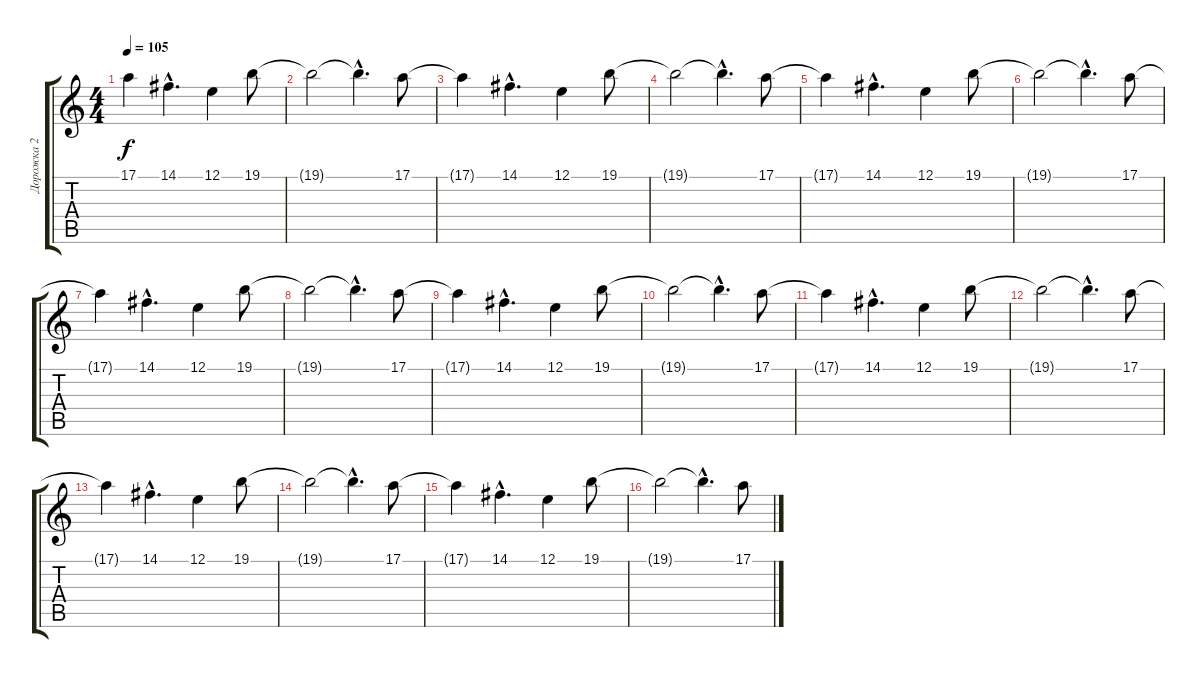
\track ("Дорожка 2" "Дорожка 2") {instrument acousticgrandpiano}
\staff {score tabs}
\tuning (E4 B3 G3 D3 A2 E2) {hide}
\ts (4 4)
\tempo 105
\clef g2
\ks c
17.1{t}.4{dy f} 14.1{hac}.4{d} 12.1.4 19.1.8 |
19.1{t}.2 19.1{hac t}.4{d} 17.1.8 |
17.1{t}.4 14.1{hac}.4{d} 12.1.4 19.1.8 |
19.1{t}.2 19.1{hac t}.4{d} 17.1.8 |
17.1{t}.4 14.1{hac}.4{d} 12.1.4 19.1.8 |
19.1{t}.2 19.1{hac t}.4{d} 17.1.8 |
17.1{t}.4 14.1{hac}.4{d} 12.1.4 19.1.8 |
19.1{t}.2 19.1{hac t}.4{d} 17.1.8 |
17.1{t}.4 14.1{hac}.4{d} 12.1.4 19.1.8 |
19.1{t}.2 19.1{hac t}.4{d} 17.1.8 |
17.1{t}.4 14.1{hac}.4{d} 12.1.4 19.1.8 |
19.1{t}.2 19.1{hac t}.4{d} 17.1.8 |
17.1{t}.4 14.1{hac}.4{d} 12.1.4 19.1.8 |
19.1{t}.2 19.1{hac t}.4{d} 17.1.8 |
17.1{t}.4 14.1{hac}.4{d} 12.1.4 19.1.8 |
19.1{t}.2 19.1{hac t}.4{d} 17.1.8
